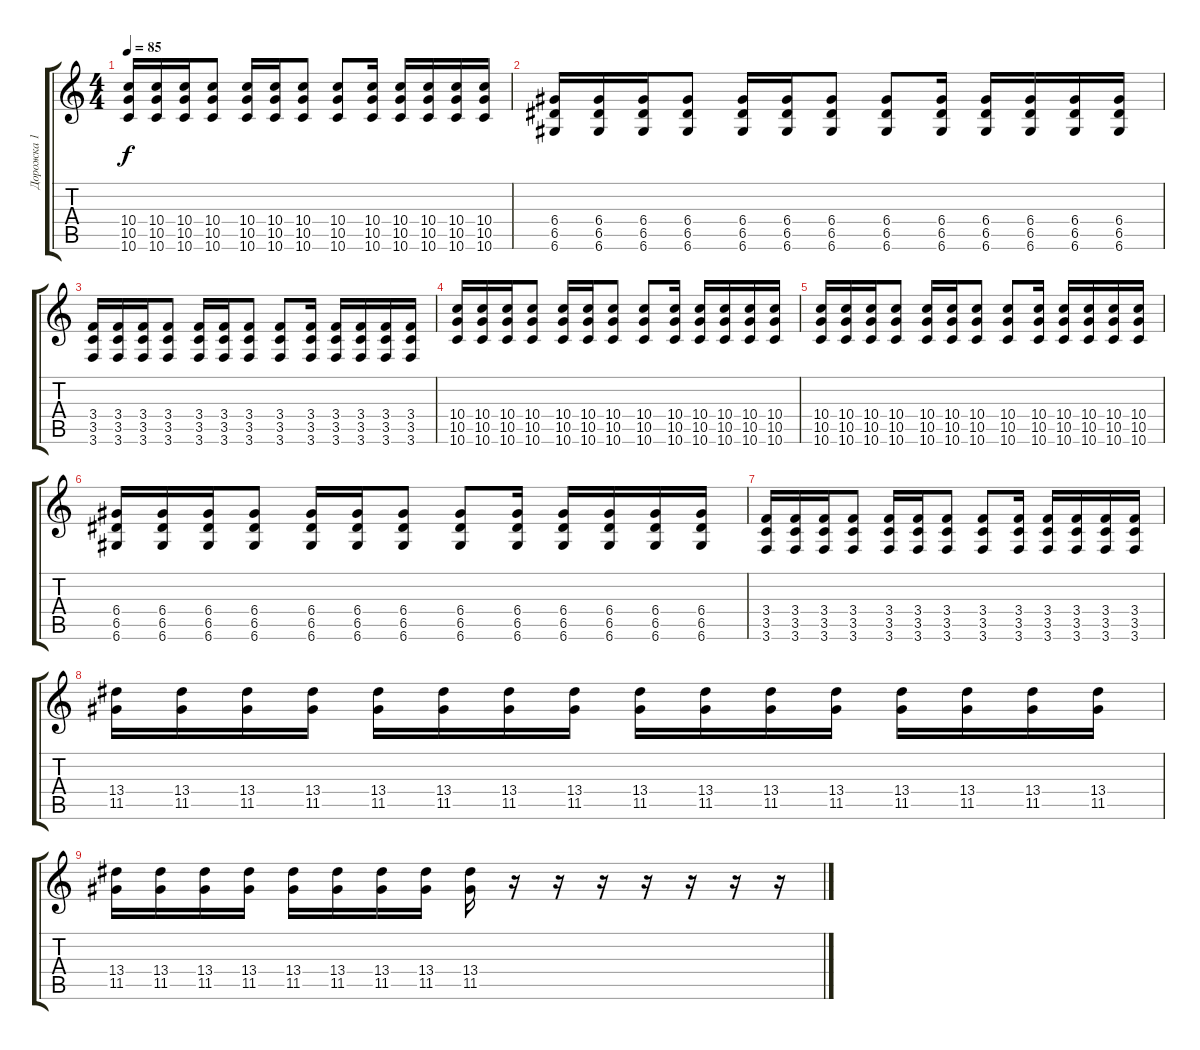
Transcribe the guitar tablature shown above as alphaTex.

\track ("Дорожка 1" "Дорожка 1") {instrument overdrivenguitar}
\staff {score tabs}
\tuning (E4 B3 G3 D3 A2 D2) {hide}
\ts (4 4)
\tempo 85
\clef g2
\ks c
(10.4 10.5 10.6).16{dy f} (10.4 10.5 10.6).16 (10.4 10.5 10.6).16 (10.4 10.5 10.6).8 (10.4 10.5 10.6).16 (10.4 10.5 10.6).16 (10.4 10.5 10.6).8 (10.4 10.5 10.6).8 (10.4 10.5 10.6).16 (10.4 10.5 10.6).16 (10.4 10.5 10.6).16 (10.4 10.5 10.6).16 (10.4 10.5 10.6).16 |
(6.4 6.5 6.6).16 (6.4 6.5 6.6).16 (6.4 6.5 6.6).16 (6.4 6.5 6.6).8 (6.4 6.5 6.6).16 (6.4 6.5 6.6).16 (6.4 6.5 6.6).8 (6.4 6.5 6.6).8 (6.4 6.5 6.6).16 (6.4 6.5 6.6).16 (6.4 6.5 6.6).16 (6.4 6.5 6.6).16 (6.4 6.5 6.6).16 |
(3.4 3.5 3.6).16 (3.4 3.5 3.6).16 (3.4 3.5 3.6).16 (3.4 3.5 3.6).8 (3.4 3.5 3.6).16 (3.4 3.5 3.6).16 (3.4 3.5 3.6).8 (3.4 3.5 3.6).8 (3.4 3.5 3.6).16 (3.4 3.5 3.6).16 (3.4 3.5 3.6).16 (3.4 3.5 3.6).16 (3.4 3.5 3.6).16 |
(10.4 10.5 10.6).16{volume 13} (10.4 10.5 10.6).16 (10.4 10.5 10.6).16 (10.4 10.5 10.6).8 (10.4 10.5 10.6).16 (10.4 10.5 10.6).16 (10.4 10.5 10.6).8 (10.4 10.5 10.6).8 (10.4 10.5 10.6).16 (10.4 10.5 10.6).16 (10.4 10.5 10.6).16 (10.4 10.5 10.6).16 (10.4 10.5 10.6).16 |
(10.4 10.5 10.6).16 (10.4 10.5 10.6).16 (10.4 10.5 10.6).16 (10.4 10.5 10.6).8 (10.4 10.5 10.6).16 (10.4 10.5 10.6).16 (10.4 10.5 10.6).8 (10.4 10.5 10.6).8 (10.4 10.5 10.6).16 (10.4 10.5 10.6).16 (10.4 10.5 10.6).16 (10.4 10.5 10.6).16 (10.4 10.5 10.6).16 |
(6.4 6.5 6.6).16 (6.4 6.5 6.6).16 (6.4 6.5 6.6).16 (6.4 6.5 6.6).8 (6.4 6.5 6.6).16 (6.4 6.5 6.6).16 (6.4 6.5 6.6).8 (6.4 6.5 6.6).8 (6.4 6.5 6.6).16 (6.4 6.5 6.6).16 (6.4 6.5 6.6).16 (6.4 6.5 6.6).16 (6.4 6.5 6.6).16 |
(3.4 3.5 3.6).16 (3.4 3.5 3.6).16 (3.4 3.5 3.6).16 (3.4 3.5 3.6).8 (3.4 3.5 3.6).16 (3.4 3.5 3.6).16 (3.4 3.5 3.6).8 (3.4 3.5 3.6).8 (3.4 3.5 3.6).16 (3.4 3.5 3.6).16 (3.4 3.5 3.6).16 (3.4 3.5 3.6).16 (3.4 3.5 3.6).16 |
(13.4 11.5).16{volume 16} (13.4 11.5).16 (13.4 11.5).16 (13.4 11.5).16 (13.4 11.5).16 (13.4 11.5).16 (13.4 11.5).16 (13.4 11.5).16 (13.4 11.5).16 (13.4 11.5).16 (13.4 11.5).16 (13.4 11.5).16 (13.4 11.5).16 (13.4 11.5).16 (13.4 11.5).16 (13.4 11.5).16 |
(13.4 11.5).16 (13.4 11.5).16 (13.4 11.5).16 (13.4 11.5).16 (13.4 11.5).16 (13.4 11.5).16 (13.4 11.5).16 (13.4 11.5).16 (13.4 11.5).16 r.16 r.16 r.16 r.16 r.16 r.16 r.16
